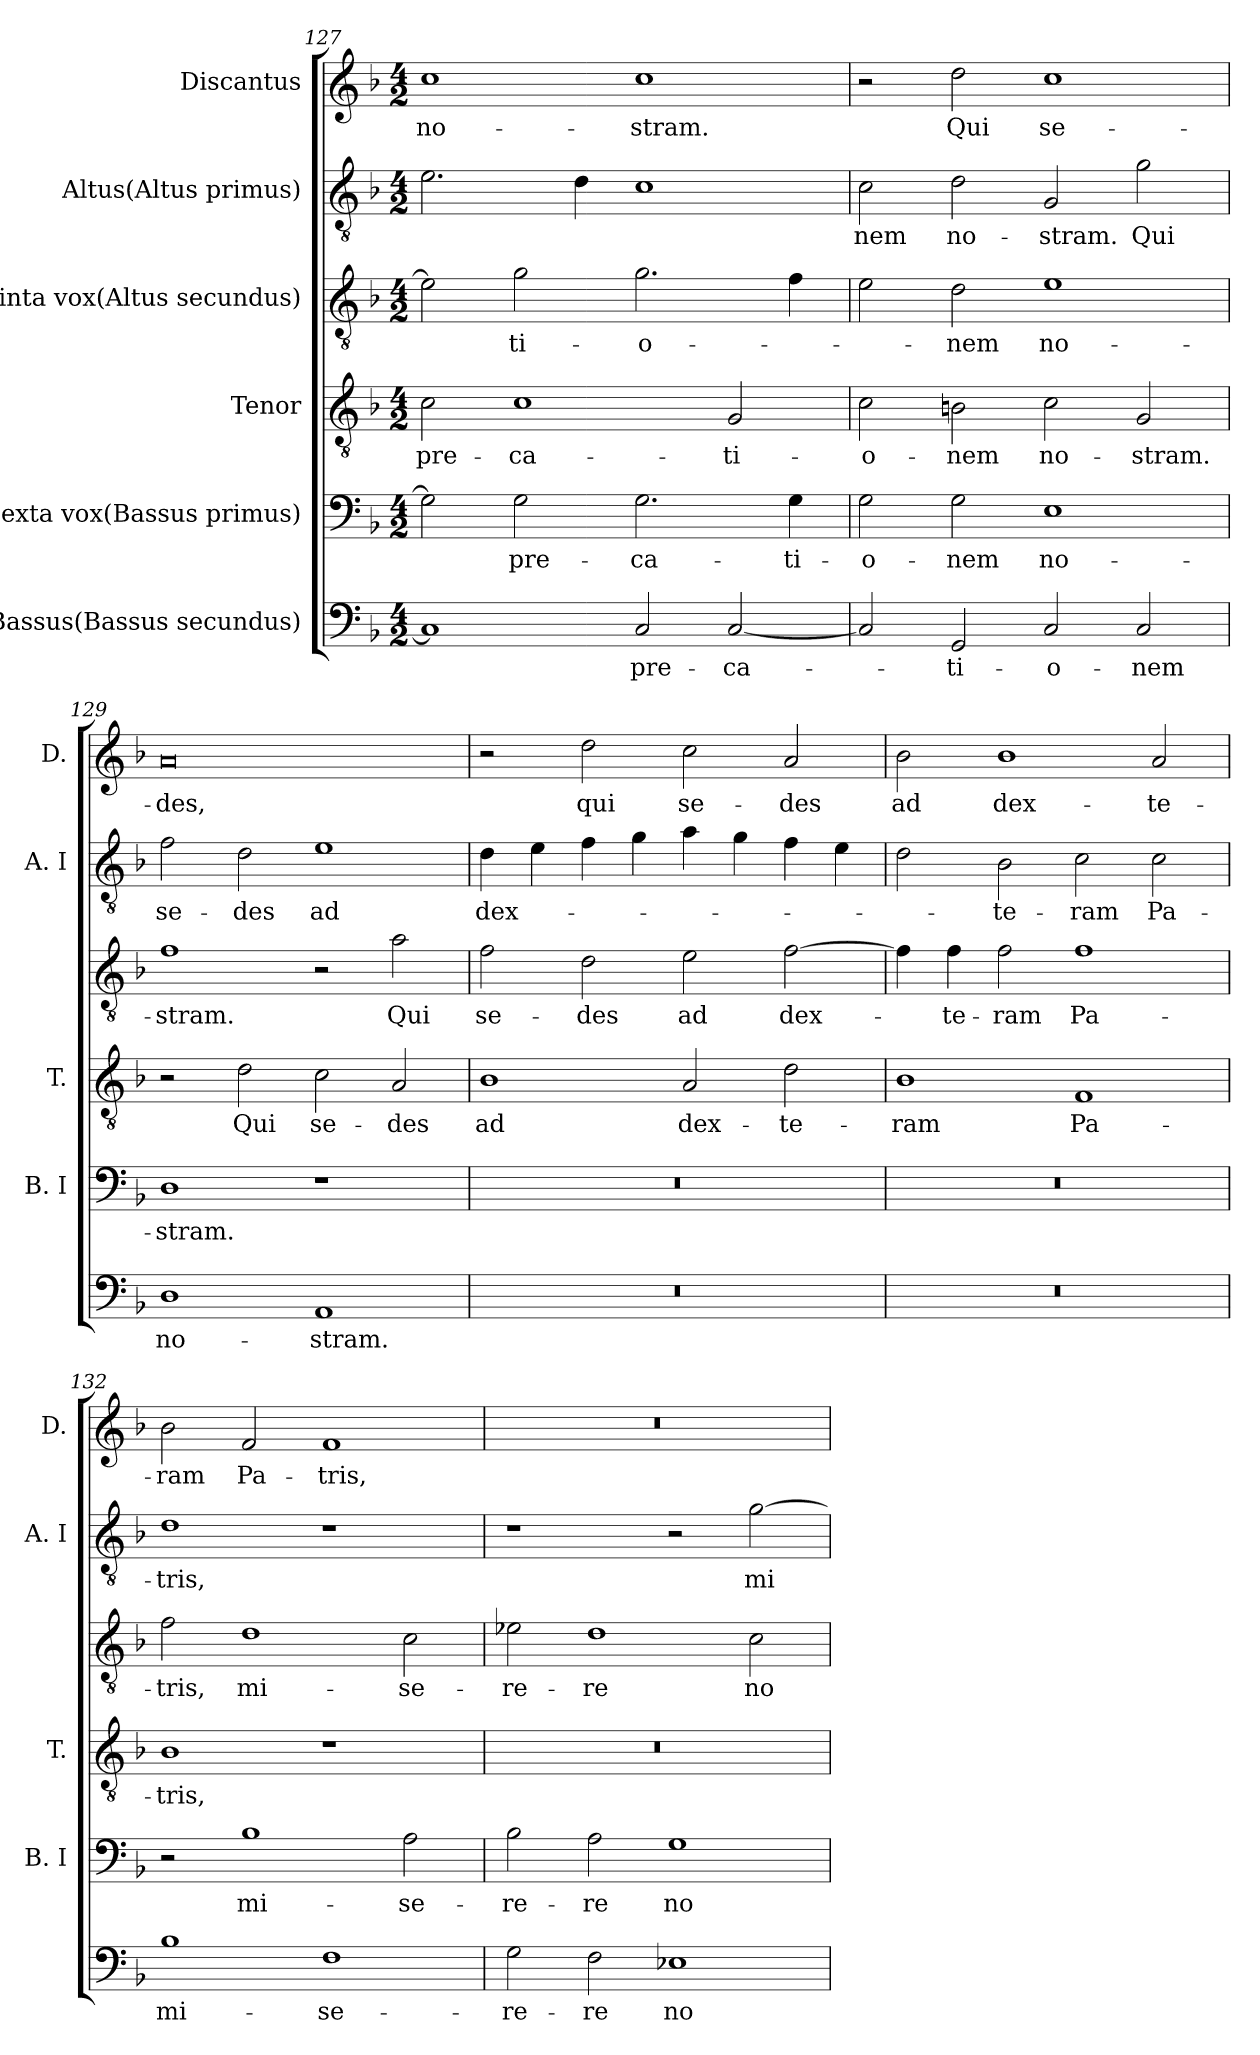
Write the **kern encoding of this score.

**kern	**text	**kern	**text	**kern	**text	**kern	**text	**kern	**text	**kern	**text
*part6	*part6	*part5	*part5	*part4	*part4	*part3	*part3	*part2	*part2	*part1	*part1
*staff6	*staff6	*staff5	*staff5	*staff4	*staff4	*staff3	*staff3	*staff2	*staff2	*staff1	*staff1
*I"Bassus(Bassus secundus)	*	*I"Sexta vox(Bassus primus)	*	*I"Tenor	*	*I"Quinta vox(Altus secundus)	*	*I"Altus(Altus primus)	*	*I"Discantus	*
*	*	*I'B. I	*	*I'T.	*	*	*	*I'A. I	*	*I'D.	*
*clefF4	*	*clefF4	*	*clefGv2	*	*clefGv2	*	*clefGv2	*	*clefG2	*
*	*	*	*	*ITrd7c12	*	*ITrd7c12	*	*ITrd7c12	*	*	*
*k[b-]	*	*k[b-]	*	*k[b-]	*	*k[b-]	*	*k[b-]	*	*k[b-]	*
*d:	*	*d:	*	*d:	*	*d:	*	*d:	*	*d:	*
*M4/2	*	*M4/2	*	*M4/2	*	*M4/2	*	*M4/2	*	*M4/2	*
=127	=127	=127	=127	=127	=127	=127	=127	=127	=127	=127	=127
!	!	!	!	!	!LO:LY:b	!	!	!	!	!	!LO:LY:b
1C]	.	2G\]	.	2C\	-pre-	2E\]	.	2.E\	.	1cc	no-
!	!	!	!LO:LY:b	!	!LO:LY:b	!	!LO:LY:b	!	!	!	!
.	.	2G\	-pre-	1C	-ca-	2G\	-ti-	.	.	.	.
.	.	.	.	.	.	.	.	4D\	.	.	.
!	!LO:LY:b	!	!LO:LY:b	!	!	!	!LO:LY:b	!	!	!	!LO:LY:b
2C/	-pre-	2.G\	-ca-	.	.	2.G\	-o-	1C	.	1cc	-stram.
!	!LO:LY:b	!	!	!	!LO:LY:b	!	!	!	!	!	!
[<2C/	-ca-	.	.	2GG/	-ti-	.	.	.	.	.	.
!	!	!	!LO:LY:b	!	!	!	!	!	!	!	!
.	.	4G\	-ti-	.	.	4F\	.	.	.	.	.
=128	=128	=128	=128	=128	=128	=128	=128	=128	=128	=128	=128
!	!	!	!LO:LY:b	!	!LO:LY:b	!	!	!	!LO:LY:b	!	!
2C/]	.	2G\	-o-	2C\	-o-	2E\	.	2C\	-nem	2r	.
!	!LO:LY:b	!	!LO:LY:b	!	!LO:LY:b	!	!LO:LY:b	!	!LO:LY:b	!	!LO:LY:b
2GG/	-ti-	2G\	-nem	2BBn\	-nem	2D\	-nem	2D\	no-	2dd\	Qui
!	!LO:LY:b	!	!LO:LY:b	!	!LO:LY:b	!	!LO:LY:b	!	!LO:LY:b	!	!LO:LY:b
2C/	-o-	1E	no-	2C\	no-	1E	no-	2GG/	-stram.	1cc	se-
!	!LO:LY:b	!	!	!	!LO:LY:b	!	!	!	!LO:LY:b	!	!
2C/	-nem	.	.	2GG/	-stram.	.	.	2G\	Qui	.	.
!!LO:PB:g=z
=129	=129	=129	=129	=129	=129	=129	=129	=129	=129	=129	=129
!	!LO:LY:b	!	!LO:LY:b	!	!	!	!LO:LY:b	!	!LO:LY:b	!	!LO:LY:b
1D	no-	1D	-stram.	2r	.	1F	-stram.	2F\	se-	0a	-des,
!	!	!	!	!	!LO:LY:b	!	!	!	!LO:LY:b	!	!
.	.	.	.	2D\	Qui	.	.	2D\	-des	.	.
!	!LO:LY:b	!	!	!	!LO:LY:b	!	!	!	!LO:LY:b	!	!
1AA	-stram.	1r	.	2C\	se-	2r	.	1E	ad	.	.
!	!	!	!	!	!LO:LY:b	!	!LO:LY:b	!	!	!	!
.	.	.	.	2AA/	-des	2A\	Qui	.	.	.	.
=130	=130	=130	=130	=130	=130	=130	=130	=130	=130	=130	=130
!LO:N:vis=1	!	!LO:N:vis=1	!	!	!LO:LY:b	!	!LO:LY:b	!	!LO:LY:b	!	!
0r	.	0r	.	1BB-	ad	2F\	se-	4D\	dex-	2r	.
.	.	.	.	.	.	.	.	4E\	.	.	.
!	!	!	!	!	!	!	!LO:LY:b	!	!	!	!LO:LY:b
.	.	.	.	.	.	2D\	-des	4F\	.	2dd\	qui
.	.	.	.	.	.	.	.	4G\	.	.	.
!	!	!	!	!	!LO:LY:b	!	!LO:LY:b	!	!	!	!LO:LY:b
.	.	.	.	2AA/	dex-	2E\	ad	4A\	.	2cc\	se-
.	.	.	.	.	.	.	.	4G\	.	.	.
!	!	!	!	!	!LO:LY:b	!	!LO:LY:b	!	!	!	!LO:LY:b
.	.	.	.	2D\	-te-	[>2F\	dex-	4F\	.	2a/	-des
.	.	.	.	.	.	.	.	4E\	.	.	.
=131	=131	=131	=131	=131	=131	=131	=131	=131	=131	=131	=131
!LO:N:vis=1	!	!LO:N:vis=1	!	!	!LO:LY:b	!	!	!	!	!	!LO:LY:b
0r	.	0r	.	1BB-	-ram	4F\]	.	2D\	.	2b-\	ad
!	!	!	!	!	!	!	!LO:LY:b	!	!	!	!
.	.	.	.	.	.	4F\	-te-	.	.	.	.
!	!	!	!	!	!	!	!LO:LY:b	!	!LO:LY:b	!	!LO:LY:b
.	.	.	.	.	.	2F\	-ram	2BB-\	-te-	1b-	dex-
!	!	!	!	!	!LO:LY:b	!	!LO:LY:b	!	!LO:LY:b	!	!
.	.	.	.	1FF	Pa-	1F	Pa-	2C\	-ram	.	.
!	!	!	!	!	!	!	!	!	!LO:LY:b	!	!LO:LY:b
.	.	.	.	.	.	.	.	2C\	Pa-	2a/	-te-
=132	=132	=132	=132	=132	=132	=132	=132	=132	=132	=132	=132
!	!LO:LY:b	!	!	!	!LO:LY:b	!	!LO:LY:b	!	!LO:LY:b	!	!LO:LY:b
1B-	mi-	2r	.	1BB-	-tris,	2F\	-tris,	1D	-tris,	2b-\	-ram
!	!	!	!LO:LY:b	!	!	!	!LO:LY:b	!	!	!	!LO:LY:b
.	.	1B-	mi-	.	.	1D	mi-	.	.	2f/	Pa-
!	!LO:LY:b	!	!	!	!	!	!	!	!	!	!LO:LY:b
1F	-se-	.	.	1r	.	.	.	1r	.	1f	-tris,
!	!	!	!LO:LY:b	!	!	!	!LO:LY:b	!	!	!	!
.	.	2A\	-se-	.	.	2C\	-se-	.	.	.	.
=133	=133	=133	=133	=133	=133	=133	=133	=133	=133	=133	=133
!	!LO:LY:b	!	!LO:LY:b	!LO:N:vis=1	!	!	!LO:LY:b	!	!	!LO:N:vis=1	!
2G\	-re-	2B-\	-re-	0r	.	2E-X\	-re-	1r	.	0r	.
!	!LO:LY:b	!	!LO:LY:b	!	!	!	!LO:LY:b	!	!	!	!
2F\	-re	2A\	-re	.	.	1D	-re	.	.	.	.
!	!LO:LY:b	!	!LO:LY:b	!	!	!	!	!	!	!	!
1E-X	no-	1G	no-	.	.	.	.	2r	.	.	.
!	!	!	!	!	!	!	!LO:LY:b	!	!LO:LY:b	!	!
.	.	.	.	.	.	2C\	no-	[>2G\	mi-	.	.
=	=	=	=	=	=	=	=	=	=	=	=
*-	*-	*-	*-	*-	*-	*-	*-	*-	*-	*-	*-
